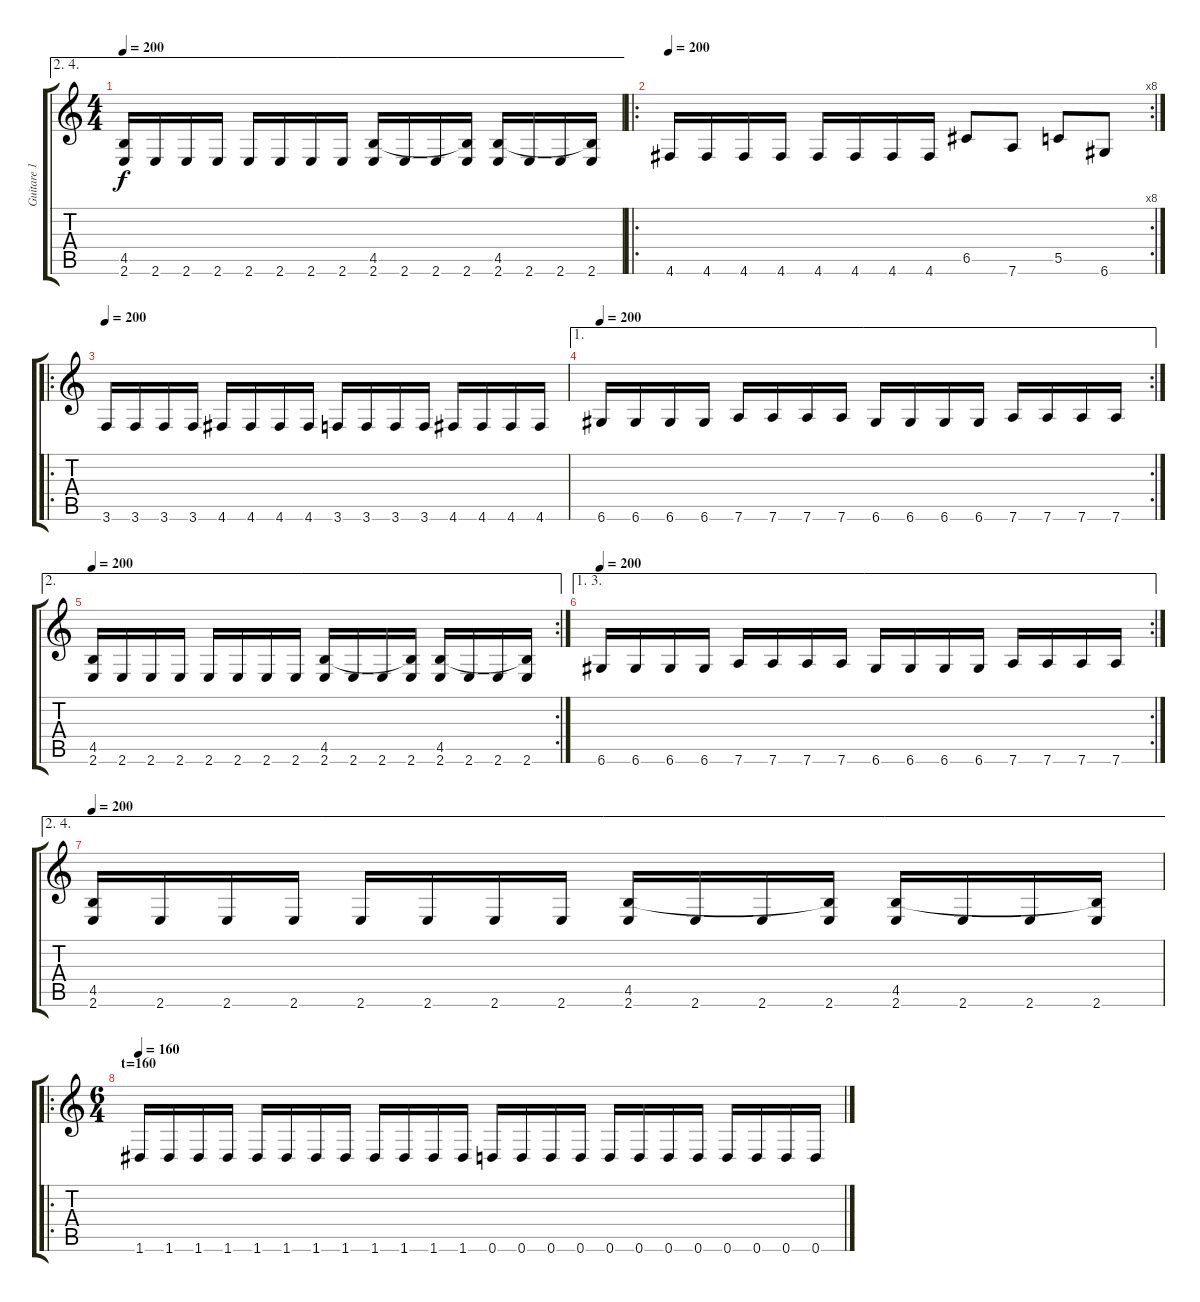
\track ("Guitare 1" "Guitare 1") {instrument distortionguitar}
\staff {score tabs}
\tuning (D4 A3 F3 C3 G2 D2) {hide}
\ae (2 4)
\ts (4 4)
\tempo 200
\clef g2
\ks c
(4.5 2.6).16{dy f} 2.6.16 2.6.16 2.6.16 2.6.16 2.6.16 2.6.16 2.6.16 (4.5 2.6).16 2.6.16 2.6.16 (4.5{t} 2.6).16 (4.5 2.6).16 2.6.16 2.6.16 (4.5{t} 2.6).16 |
\ro
\rc 8
\tempo 200
4.6.16 4.6.16 4.6.16 4.6.16 4.6.16 4.6.16 4.6.16 4.6.16 6.5.8 7.6.8 5.5.8 6.6.8 |
\ro
\tempo 200
3.6.16 3.6.16 3.6.16 3.6.16 4.6.16 4.6.16 4.6.16 4.6.16 3.6.16 3.6.16 3.6.16 3.6.16 4.6.16 4.6.16 4.6.16 4.6.16 |
\ae 1
\rc 2
\tempo 200
6.6.16 6.6.16 6.6.16 6.6.16 7.6.16 7.6.16 7.6.16 7.6.16 6.6.16 6.6.16 6.6.16 6.6.16 7.6.16 7.6.16 7.6.16 7.6.16 |
\ae 2
\rc 2
\tempo 200
(4.5 2.6).16 2.6.16 2.6.16 2.6.16 2.6.16 2.6.16 2.6.16 2.6.16 (4.5 2.6).16 2.6.16 2.6.16 (4.5{t} 2.6).16 (4.5 2.6).16 2.6.16 2.6.16 (4.5{t} 2.6).16 |
\ae (1 3)
\rc 2
\tempo 200
6.6.16 6.6.16 6.6.16 6.6.16 7.6.16 7.6.16 7.6.16 7.6.16 6.6.16 6.6.16 6.6.16 6.6.16 7.6.16 7.6.16 7.6.16 7.6.16 |
\ae (2 4)
\tempo 200
(4.5 2.6).16 2.6.16 2.6.16 2.6.16 2.6.16 2.6.16 2.6.16 2.6.16 (4.5 2.6).16 2.6.16 2.6.16 (4.5{t} 2.6).16 (4.5 2.6).16 2.6.16 2.6.16 (4.5{t} 2.6).16 |
\ro
\ts (6 4)
\section ("" "t=160")
\tempo 160
1.6.16 1.6.16 1.6.16 1.6.16 1.6.16 1.6.16 1.6.16 1.6.16 1.6.16 1.6.16 1.6.16 1.6.16 0.6.16 0.6.16 0.6.16 0.6.16 0.6.16 0.6.16 0.6.16 0.6.16 0.6.16 0.6.16 0.6.16 0.6.16
